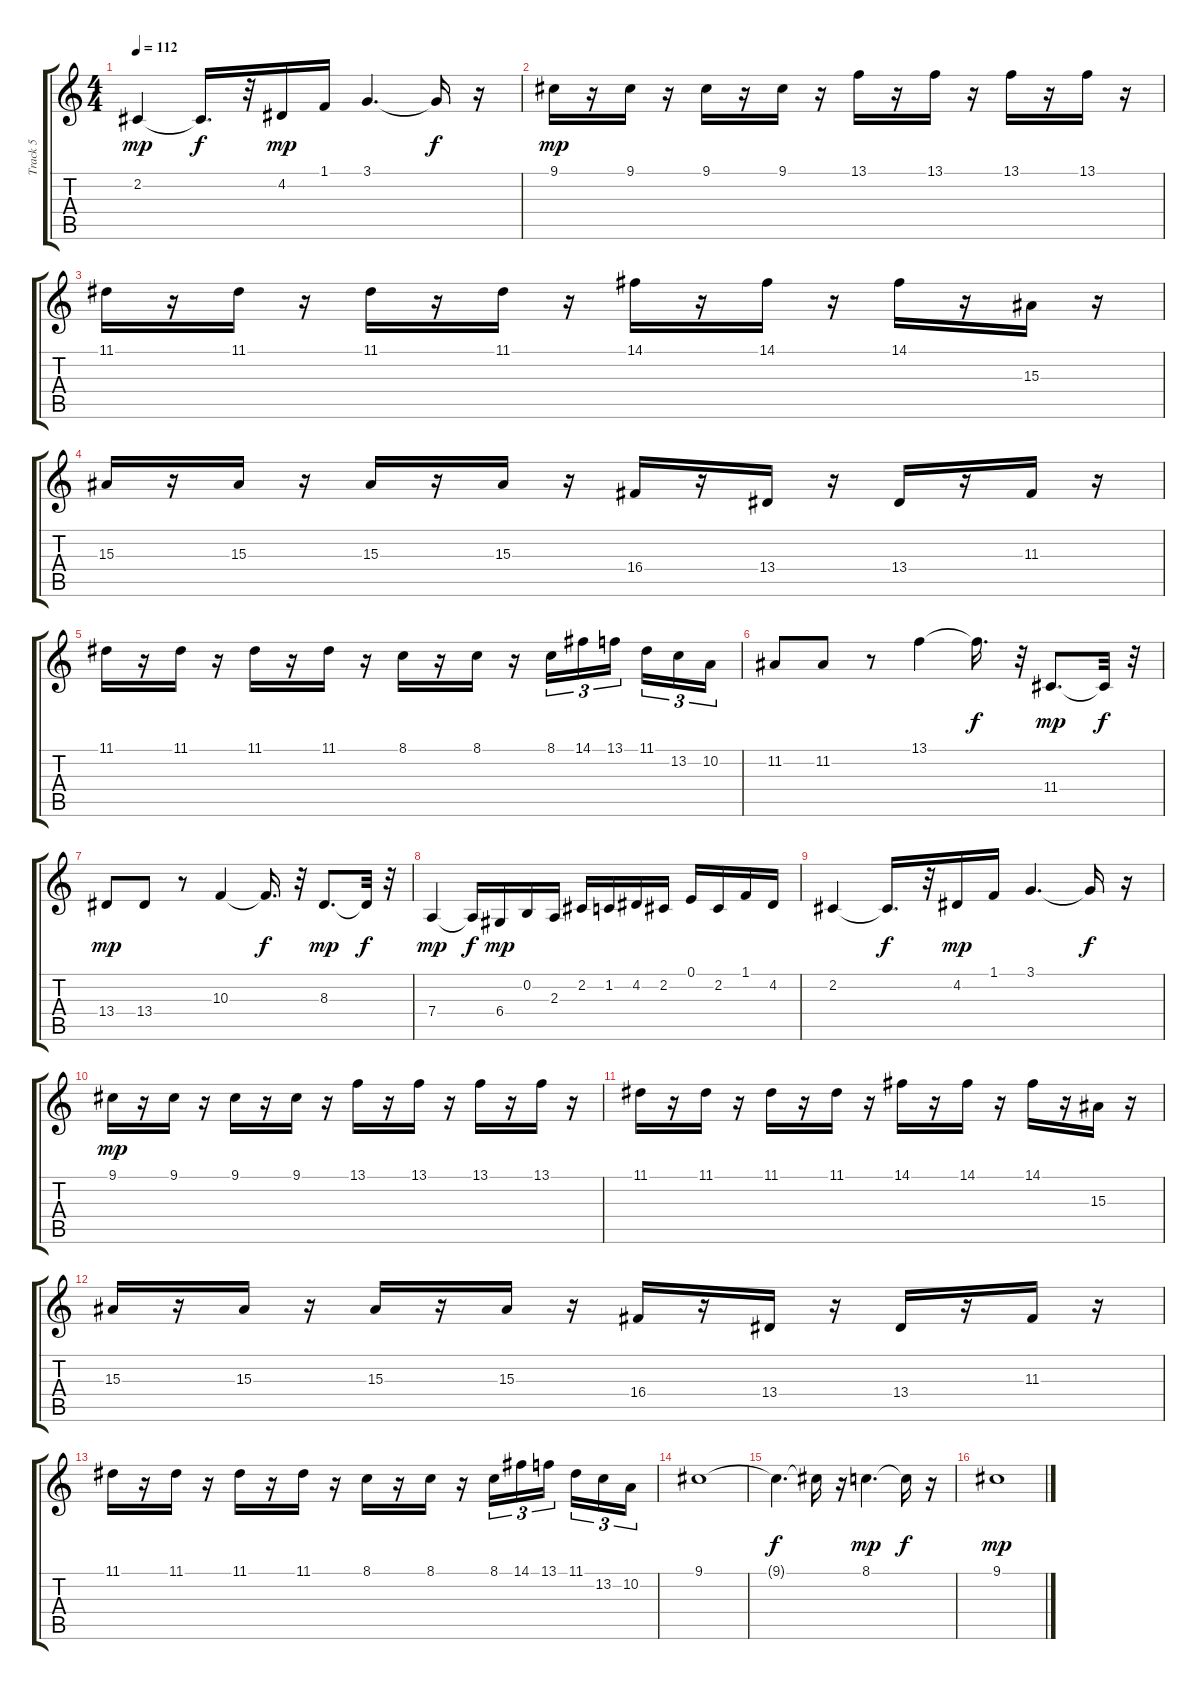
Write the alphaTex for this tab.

\track ("Track 5" "Track 5") {instrument stringensemble1}
\staff {score tabs}
\tuning (E4 B3 G3 D3 A2 E2) {hide}
\ts (4 4)
\tempo 112
\clef g2
\ks c
2.2.4{dy mp} 2.2{t}.16{d dy f} r.32 4.2.16{dy mp} 1.1.16 3.1.4{d} 3.1{t}.16{dy f} r.16 |
9.1.16{dy mp} r.16 9.1.16 r.16 9.1.16 r.16 9.1.16 r.16 13.1.16 r.16 13.1.16 r.16 13.1.16 r.16 13.1.16 r.16 |
11.1.16 r.16 11.1.16 r.16 11.1.16 r.16 11.1.16 r.16 14.1.16 r.16 14.1.16 r.16 14.1.16 r.16 15.3.16 r.16 |
15.3.16 r.16 15.3.16 r.16 15.3.16 r.16 15.3.16 r.16 16.4.16 r.16 13.4.16 r.16 13.4.16 r.16 11.3.16 r.16 |
11.1.16 r.16 11.1.16 r.16 11.1.16 r.16 11.1.16 r.16 8.1.16 r.16 8.1.16 r.16 8.1.16{tu (3 2)} 14.1.16{tu (3 2)} 13.1.16{tu (3 2) beam splitsecondary} 11.1.16{tu (3 2)} 13.2.16{tu (3 2)} 10.2.16{tu (3 2)} |
11.2.8{instrument viola} 11.2.8 r.8 13.1.4 13.1{t}.16{d dy f} r.32 11.4.8{d dy mp} 11.4{t}.32{dy f} r.32 |
13.4.8{dy mp} 13.4.8 r.8 10.3.4 10.3{t}.16{d dy f} r.32 8.3.8{d dy mp} 8.3{t}.32{dy f} r.32 |
7.4.4{dy mp} 7.4{t}.16{dy f} 6.4.16{dy mp} 0.2.16 2.3.16 2.2.16 1.2.16 4.2.16 2.2.16 0.1.16 2.2.16 1.1.16 4.2.16 |
2.2.4 2.2{t}.16{d dy f} r.32 4.2.16{dy mp} 1.1.16 3.1.4{d} 3.1{t}.16{dy f} r.16 |
9.1.16{dy mp} r.16 9.1.16 r.16 9.1.16 r.16 9.1.16 r.16 13.1.16 r.16 13.1.16 r.16 13.1.16 r.16 13.1.16 r.16 |
11.1.16 r.16 11.1.16 r.16 11.1.16 r.16 11.1.16 r.16 14.1.16 r.16 14.1.16 r.16 14.1.16 r.16 15.3.16 r.16 |
15.3.16 r.16 15.3.16 r.16 15.3.16 r.16 15.3.16 r.16 16.4.16 r.16 13.4.16 r.16 13.4.16 r.16 11.3.16 r.16 |
11.1.16 r.16 11.1.16 r.16 11.1.16 r.16 11.1.16 r.16 8.1.16 r.16 8.1.16 r.16 8.1.16{tu (3 2)} 14.1.16{tu (3 2)} 13.1.16{tu (3 2) beam splitsecondary} 11.1.16{tu (3 2)} 13.2.16{tu (3 2)} 10.2.16{tu (3 2)} |
9.1.1{instrument trumpet} |
9.1{t}.4{d dy f} 9.1{t}.16 r.16 8.1.4{d dy mp} 8.1{t}.16{dy f} r.16 |
9.1.1{dy mp}
